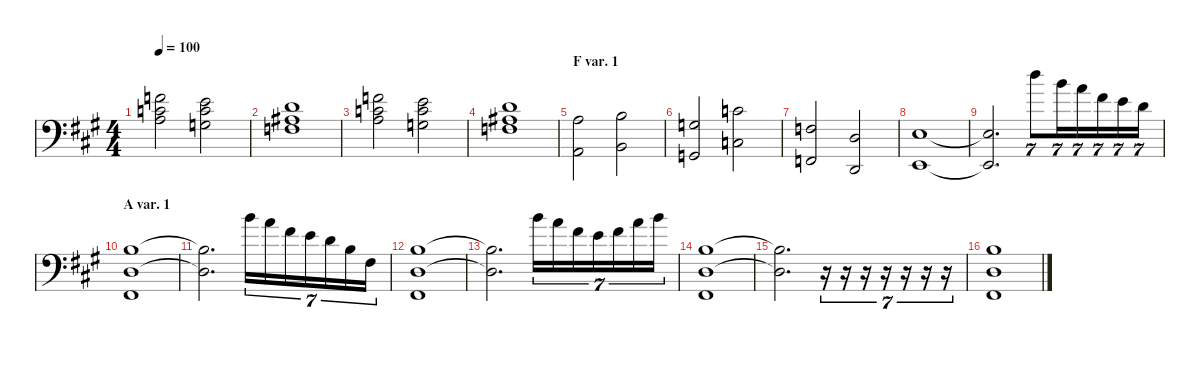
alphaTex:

\defaultSystemsLayout 4
\hideDynamics
\bracketExtendMode nobrackets
\singleTrackTrackNamePolicy hidden
\multiTrackTrackNamePolicy hidden
\otherSystemsTrackNameOrientation horizontal
\track ("Hammond LH" "org.") {instrument drawbarorgan}
\staff {score}
\tuning (E4 B3 G3 D3 A2 D2)
\ts (4 4)
\tempo 100
\clef f4
\ks a
(1.1{acc forcenatural} 1.2{acc forcenatural} 2.3{acc forcenatural}).2{dy f beam Down} (0.1{acc forcenatural} 1.2{acc forcenatural} 0.3{acc forcenatural}).2{beam Down} |
(3.2{acc forcenatural} 3.3{acc #} 3.4{acc forcenatural}).1{beam Down} |
(1.1{acc forcenatural} 1.2{acc forcenatural} 2.3{acc forcenatural}).2{beam Down} (0.1{acc forcenatural} 1.2{acc forcenatural} 0.3{acc forcenatural}).2{beam Down} |
(3.2{acc forcenatural} 3.3{acc #} 3.4{acc forcenatural}).1{beam Down} |
\section ("" "F var. 1")
(2.3{acc forcenatural} 0.5{acc forcenatural}).2{beam Down} (0.2{acc forcenatural} 2.5{acc forcenatural}).2{beam Down} |
(0.3{acc forcenatural} 5.6{acc forcenatural}).2{beam Up} (5.3{acc forcenatural} 3.5{acc forcenatural}).2{beam Down} |
(3.4{acc forcenatural} 3.6{acc forcenatural}).2{beam Up} (0.4{acc forcenatural} 0.6{acc forcenatural}).2{beam Up} |
(2.4{acc forcenatural} 2.6{acc forcenatural}).1{beam Up} |
(2.4{t acc forcenatural} 2.6{t acc forcenatural}).2{d beam Up} 10.1{acc forcenatural}.8{tu (7 4) beam Down} 7.1{acc forcenatural}.16{tu (7 4) beam Down} 5.1{acc forcenatural}.16{tu (7 4) beam Down} 2.1{acc #}.16{tu (7 4) beam Down} 0.1{acc forcenatural}.16{tu (7 4) beam Down} 3.2{acc forcenatural}.16{tu (7 4) beam Down} |
\section ("" "A var. 1")
(0.2{acc forcenatural} 0.4{acc forcenatural} 4.6{acc #}).1{beam Down} |
(0.2{t acc forcenatural} 0.4{t acc forcenatural}).2{d beam Down} 7.1{acc forcenatural}.16{tu (7 4) beam Down} 5.1{acc forcenatural}.16{tu (7 4) beam Down} 2.1{acc #}.16{tu (7 4) beam Down} 0.1{acc forcenatural}.16{tu (7 4) beam Down} 3.2{acc forcenatural}.16{tu (7 4) beam Down} 0.2{acc forcenatural}.16{tu (7 4) beam Down} 4.4{acc #}.16{tu (7 4) beam Down} |
(0.2{acc forcenatural} 0.4{acc forcenatural} 4.6{acc #}).1{beam Down} |
(0.2{t acc forcenatural} 0.4{t acc forcenatural}).2{d beam Down} 7.1{acc forcenatural}.16{tu (7 4) beam Down} 5.1{acc forcenatural}.16{tu (7 4) beam Down} 2.1{acc #}.16{tu (7 4) beam Down} 0.1{acc forcenatural}.16{tu (7 4) beam Down} 2.1{acc #}.16{tu (7 4) beam Down} 5.1{acc forcenatural}.16{tu (7 4) beam Down} 7.1{acc forcenatural}.16{tu (7 4) beam Down} |
(0.2{acc forcenatural} 0.4{acc forcenatural} 4.6{acc #}).1{beam Down} |
(0.2{t acc forcenatural} 0.4{t acc forcenatural}).2{d beam Down} r.16{tu (7 4) beam Down} r.16{tu (7 4) beam Down} r.16{tu (7 4) beam Down} r.16{tu (7 4) beam Down} r.16{tu (7 4) beam Down} r.16{tu (7 4) beam Down} r.16{tu (7 4) beam Down} |
(0.2{acc forcenatural} 0.4{acc forcenatural} 4.6{acc #}).1{beam Down}
